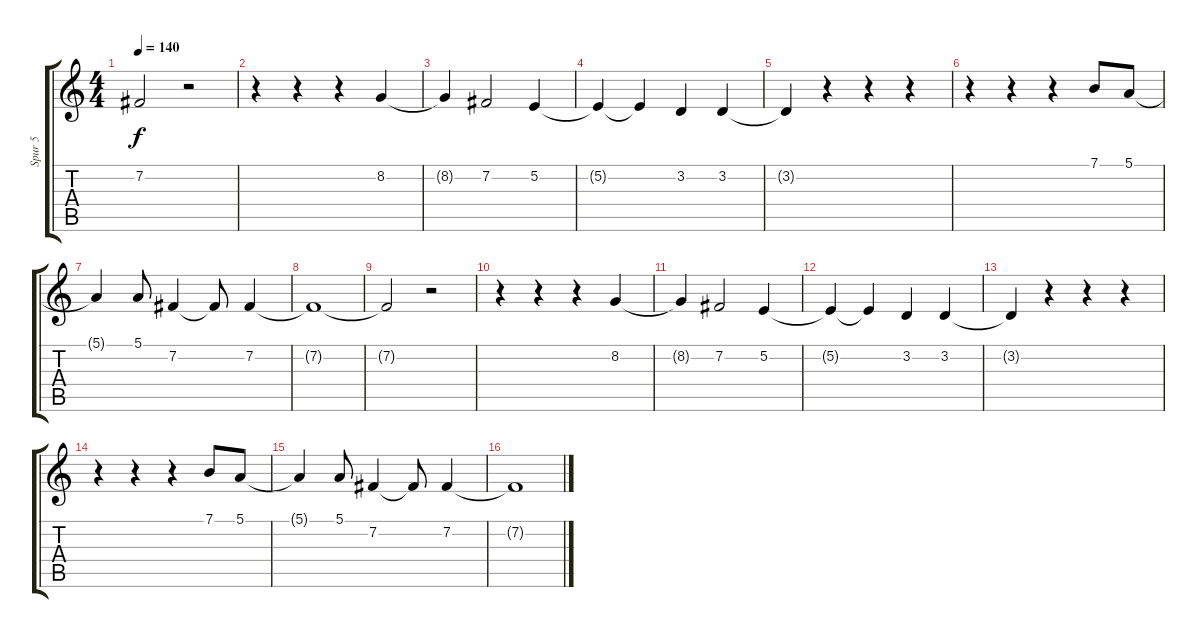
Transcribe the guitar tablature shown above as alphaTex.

\track ("Spur 5" "Spur 5") {instrument lead6voice}
\staff {score tabs}
\tuning (E4 B3 G3 D3 A2 E2) {hide}
\ts (4 4)
\tempo 140
\clef g2
\ks c
7.2{t}.2{dy f} r.2 |
r.4 r.4 r.4 8.2.4 |
8.2{t}.4 7.2.2 5.2.4 |
5.2{t}.4 5.2{t}.4 3.2.4 3.2.4 |
3.2{t}.4 r.4 r.4 r.4 |
r.4 r.4 r.4 7.1.8 5.1.8 |
5.1{t}.4 5.1.8 7.2.4 7.2{t}.8 7.2.4 |
7.2{t}.1 |
7.2{t}.2 r.2 |
r.4 r.4 r.4 8.2.4 |
8.2{t}.4 7.2.2 5.2.4 |
5.2{t}.4 5.2{t}.4 3.2.4 3.2.4 |
3.2{t}.4 r.4 r.4 r.4 |
r.4 r.4 r.4 7.1.8 5.1.8 |
5.1{t}.4 5.1.8 7.2.4 7.2{t}.8 7.2.4 |
7.2{t}.1
